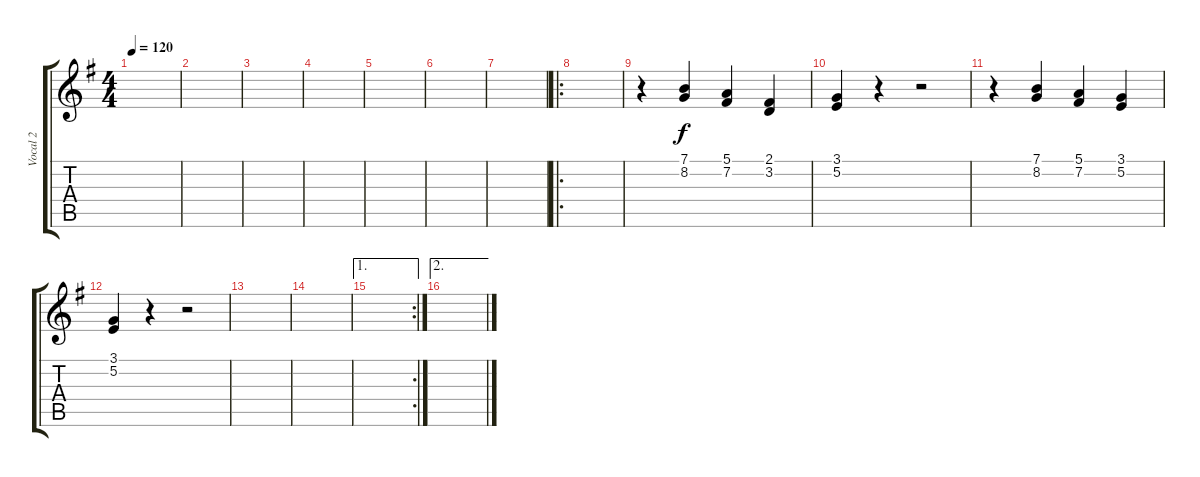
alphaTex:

\track ("Vocal 2" "Vocal 2") {instrument lead2sawtooth}
\staff {score tabs}
\tuning (E4 B3 G3 D3 A2 E2) {hide}
\ts (4 4)
\tempo 120
\clef g2
\ks g
|
|
|
|
|
|
|
\ro
|
r.4 (7.1 8.2).4 (5.1 7.2).4 (2.1 3.2).4 |
(3.1 5.2).4 r.4 r.2 |
r.4 (7.1 8.2).4 (5.1 7.2).4 (3.1 5.2).4 |
(3.1 5.2).4 r.4 r.2 |
|
|
\ae 1
\rc 2
|
\ae 2
